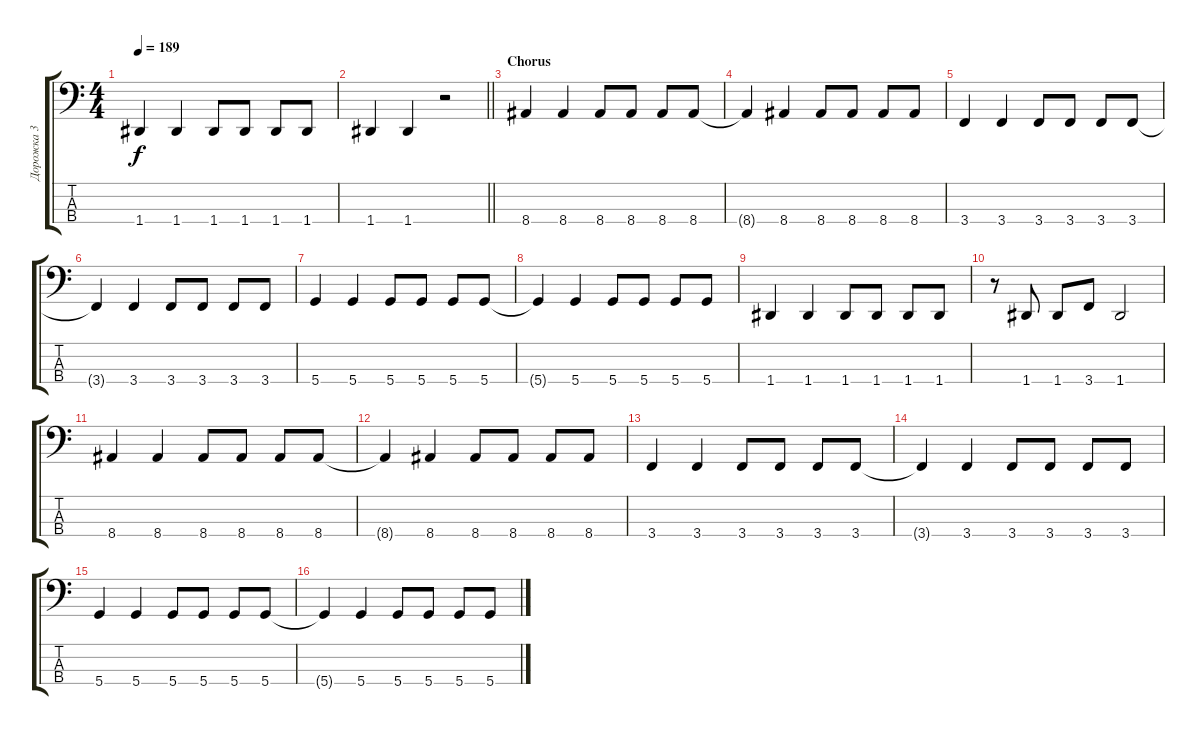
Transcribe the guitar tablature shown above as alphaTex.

\track ("Дорожка 3" "Дорожка 3") {instrument electricbassfinger}
\staff {score tabs}
\tuning (G2 D2 A1 D1) {hide}
\ts (4 4)
\tempo 189
\clef f4
\ks c
1.4{t}.4{dy f} 1.4.4 1.4.8 1.4.8 1.4.8 1.4.8 |
\barLineRight lightlight
1.4.4 1.4.4 r.2 |
\section ("" "Chorus")
8.4.4 8.4.4 8.4.8 8.4.8 8.4.8 8.4.8 |
8.4{t}.4 8.4.4 8.4.8 8.4.8 8.4.8 8.4.8 |
3.4.4 3.4.4 3.4.8 3.4.8 3.4.8 3.4.8 |
3.4{t}.4 3.4.4 3.4.8 3.4.8 3.4.8 3.4.8 |
5.4.4 5.4.4 5.4.8 5.4.8 5.4.8 5.4.8 |
5.4{t}.4 5.4.4 5.4.8 5.4.8 5.4.8 5.4.8 |
1.4.4 1.4.4 1.4.8 1.4.8 1.4.8 1.4.8 |
r.8 1.4.8 1.4.8 3.4.8 1.4.2 |
8.4.4 8.4.4 8.4.8 8.4.8 8.4.8 8.4.8 |
8.4{t}.4 8.4.4 8.4.8 8.4.8 8.4.8 8.4.8 |
3.4.4 3.4.4 3.4.8 3.4.8 3.4.8 3.4.8 |
3.4{t}.4 3.4.4 3.4.8 3.4.8 3.4.8 3.4.8 |
5.4.4 5.4.4 5.4.8 5.4.8 5.4.8 5.4.8 |
5.4{t}.4 5.4.4 5.4.8 5.4.8 5.4.8 5.4.8
